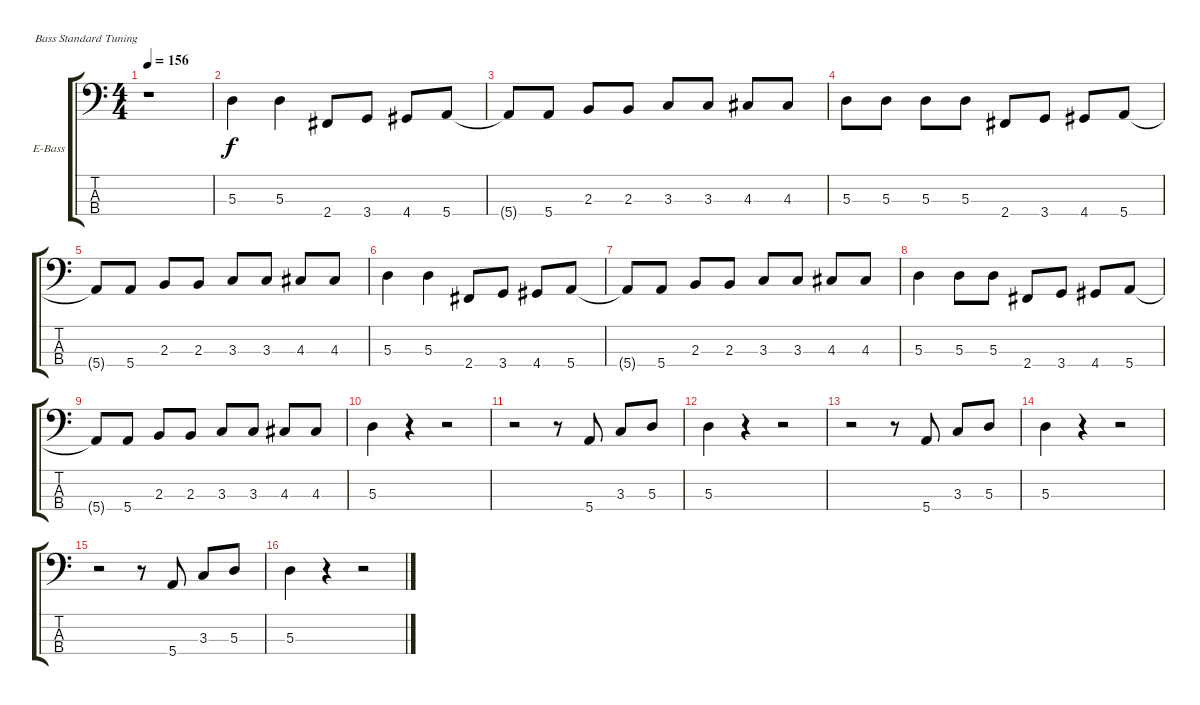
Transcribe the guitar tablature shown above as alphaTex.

\bracketExtendMode groupsimilarinstruments
\firstSystemTrackNameOrientation horizontal
\otherSystemsTrackNameOrientation horizontal
\track ("Noel Redding" "E-Bass") {instrument electricbassfinger}
\staff {score tabs}
\tuning (G2 D2 A1 E1)
\ts (4 4)
\tempo 156
\clef f4
\ks c
r.1{dy f} |
5.3.4 5.3.4 2.4.8 3.4.8 4.4.8 5.4.8 |
5.4{t}.8 5.4.8 2.3.8 2.3.8 3.3.8 3.3.8 4.3.8 4.3.8 |
5.3.8 5.3.8 5.3.8 5.3.8 2.4.8 3.4.8 4.4.8 5.4.8 |
5.4{t}.8 5.4.8 2.3.8 2.3.8 3.3.8 3.3.8 4.3.8 4.3.8 |
5.3.4 5.3.4 2.4.8 3.4.8 4.4.8 5.4.8 |
5.4{t}.8 5.4.8 2.3.8 2.3.8 3.3.8 3.3.8 4.3.8 4.3.8 |
5.3.4 5.3.8 5.3.8 2.4.8 3.4.8 4.4.8 5.4.8 |
5.4{t}.8 5.4.8 2.3.8 2.3.8 3.3.8 3.3.8 4.3.8 4.3.8 |
5.3.4 r.4 r.2 |
r.2 r.8 5.4.8 3.3.8 5.3.8 |
5.3.4 r.4 r.2 |
r.2 r.8 5.4.8 3.3.8 5.3.8 |
5.3.4 r.4 r.2 |
r.2 r.8 5.4.8 3.3.8 5.3.8 |
5.3.4 r.4 r.2
